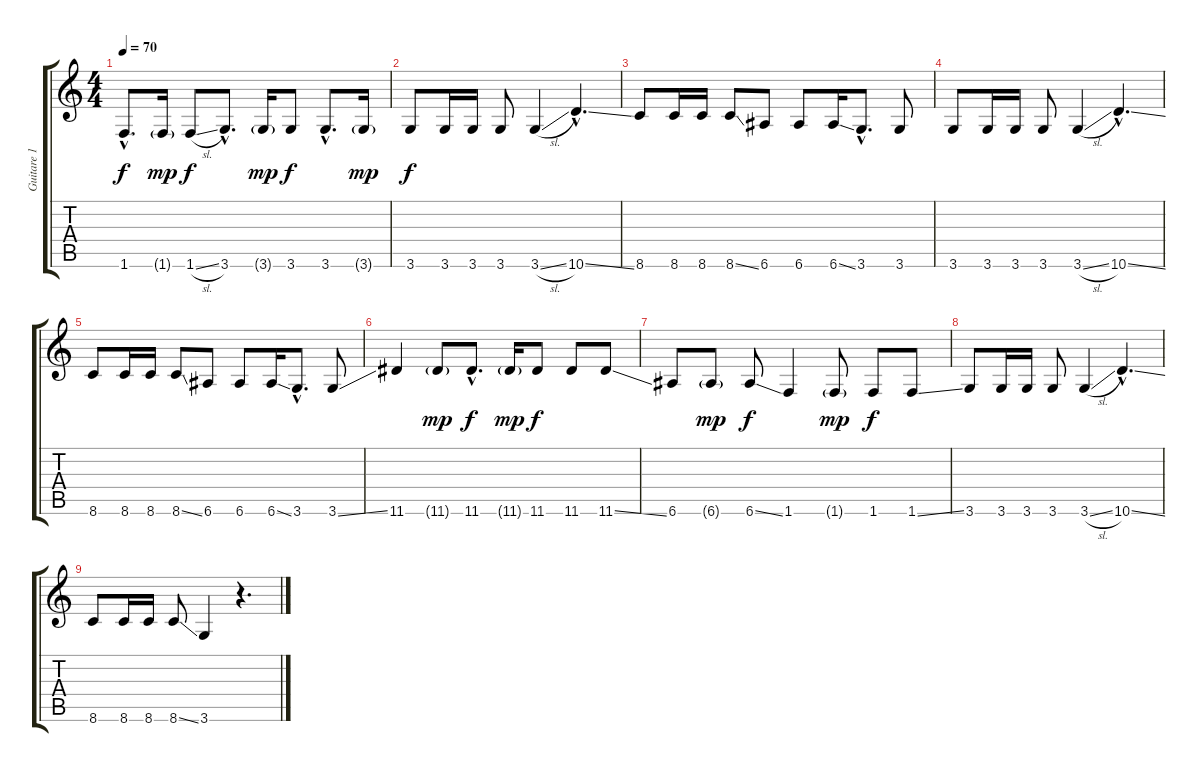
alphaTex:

\track ("Guitare 1" "Guitare 1") {instrument electricguitarjazz}
\staff {score tabs}
\tuning (E4 B3 G3 D3 A2 E2) {hide}
\ts (4 4)
\tempo 70
\clef g2
\ks c
1.6{hac}.8{d dy f} 1.6{g}.16{dy mp} 1.6{sl}.8{dy f} 3.6{hac}.8{d} 3.6{g}.16{dy mp} 3.6.8{dy f} 3.6{hac}.8{d} 3.6{g}.16{dy mp} |
3.6.8{dy f} 3.6.16 3.6.16 3.6.8 3.6{sl}.4 10.6{ss hac}.4{d} |
8.6.8 8.6.16 8.6.16 8.6{ss}.8 6.6.8 6.6.8 6.6{ss}.16 3.6{hac}.8{d} 3.6.8 |
3.6.8 3.6.16 3.6.16 3.6.8 3.6{sl}.4 10.6{ss hac}.4{d} |
8.6.8 8.6.16 8.6.16 8.6{ss}.8 6.6.8 6.6.8 6.6{ss}.16 3.6{hac}.8{d} 3.6{ss}.8 |
11.6.4 11.6{g}.8{dy mp} 11.6{hac}.8{d dy f} 11.6{g}.16{dy mp} 11.6.8{dy f} 11.6.8 11.6{ss}.8 |
6.6.8 6.6{g}.8{dy mp} 6.6{ss}.8{dy f} 1.6.4 1.6{g}.8{dy mp} 1.6.8{dy f} 1.6{ss}.8 |
3.6.8 3.6.16 3.6.16 3.6.8 3.6{sl}.4 10.6{ss hac}.4{d} |
8.6.8 8.6.16 8.6.16 8.6{ss}.8 3.6.4 r.4{d}
